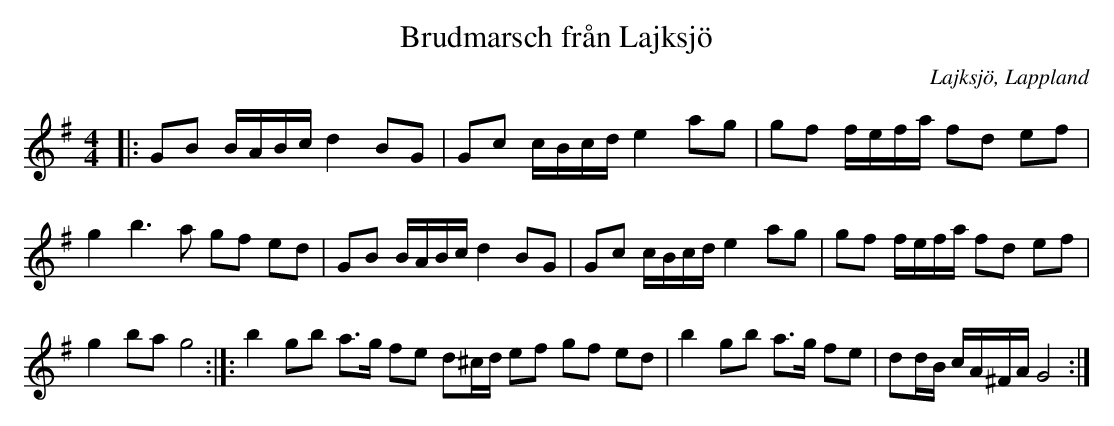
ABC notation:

X:1
T:Brudmarsch från Lajksjö
O:Lajksjö, Lappland
M:4/4
L:1/16
K:G
|: G2B2  BABc d4 B2G2 | G2c2 cBcd e4 a2g2 | g2f2 fefa f2d2 e2f2 | g4 b6 a2 g2f2 e2d2 | G2B2 BABc d4 B2G2 | G2c2 cBcd e4 a2g2 | g2f2 fefa f2d2 e2f2 | g4 b2a2 g8 :|]: b4 g2b2 a3g f2e2 d2^cd e2f2 g2f2 e2d2 | b4 g2b2 a3g f2e2 | d2dB cA^FA G8 :|]
